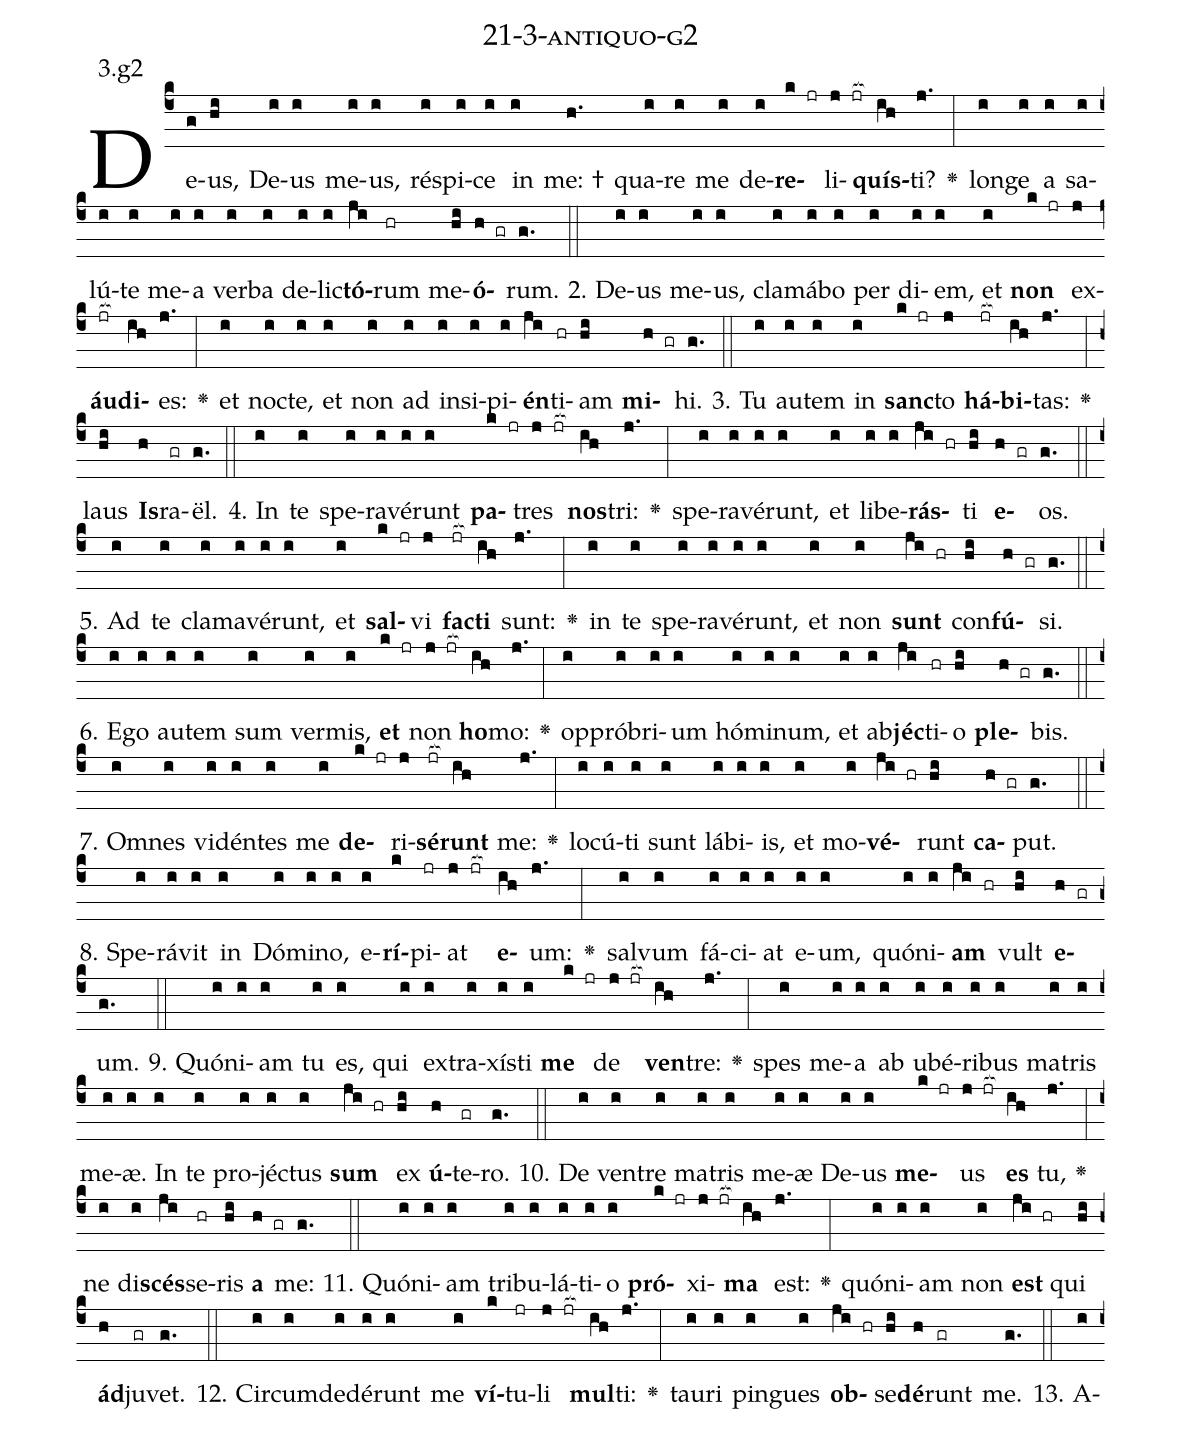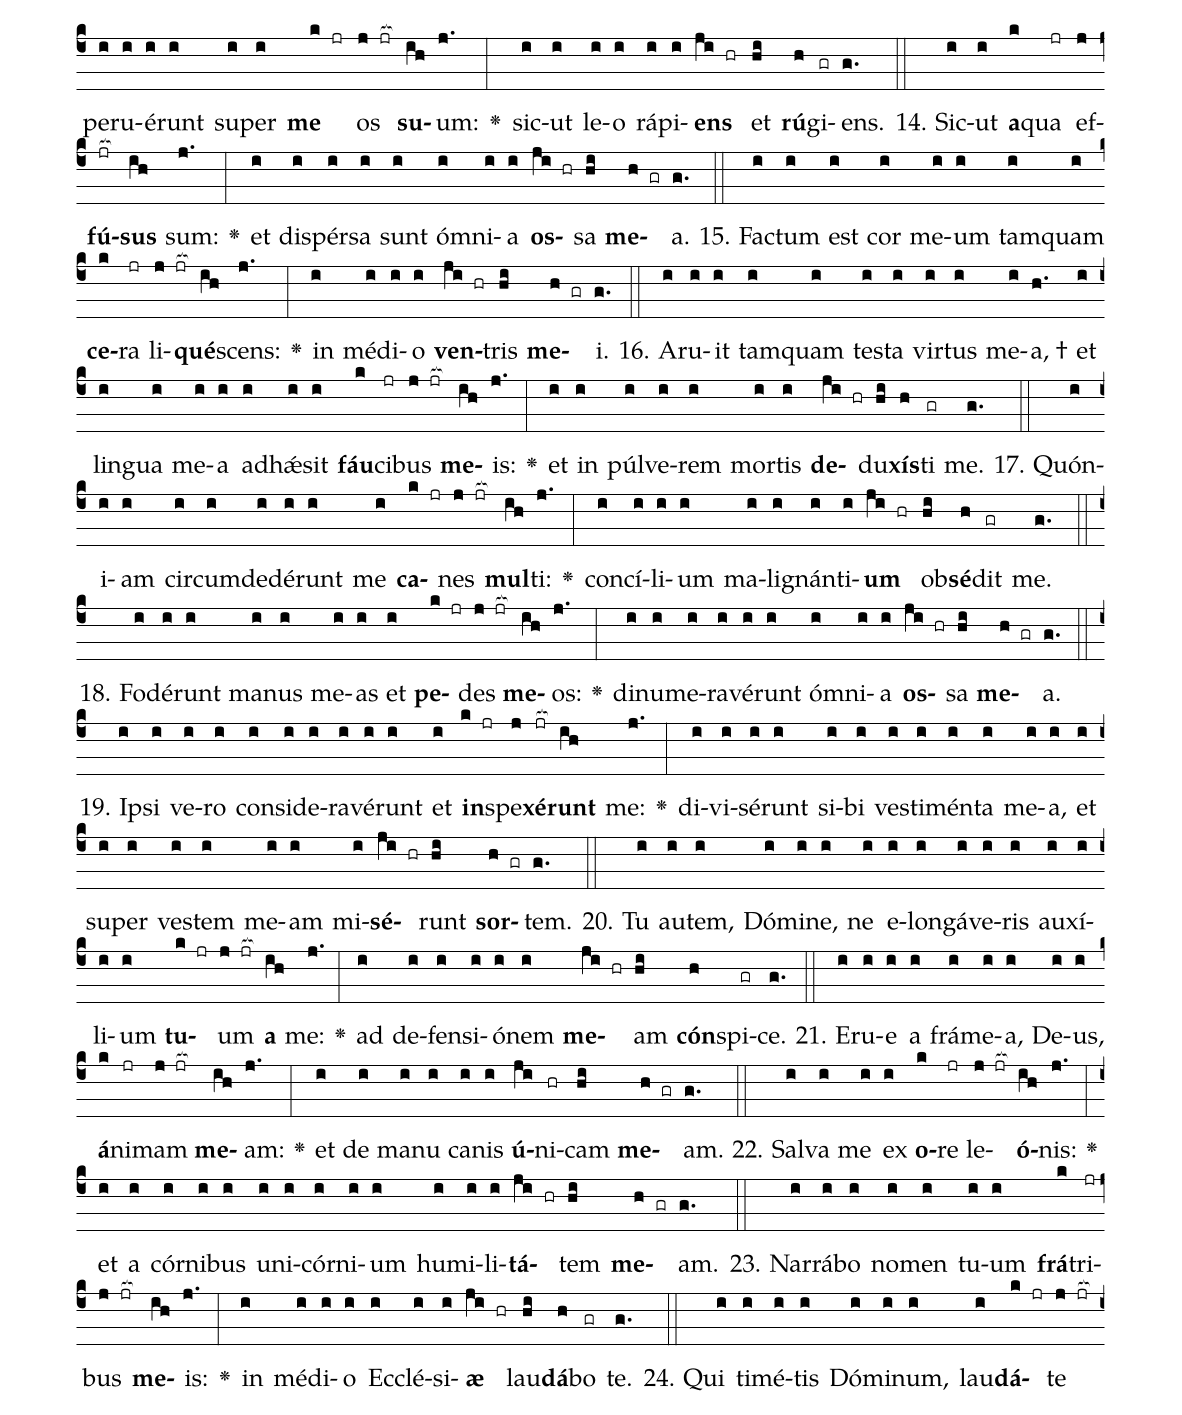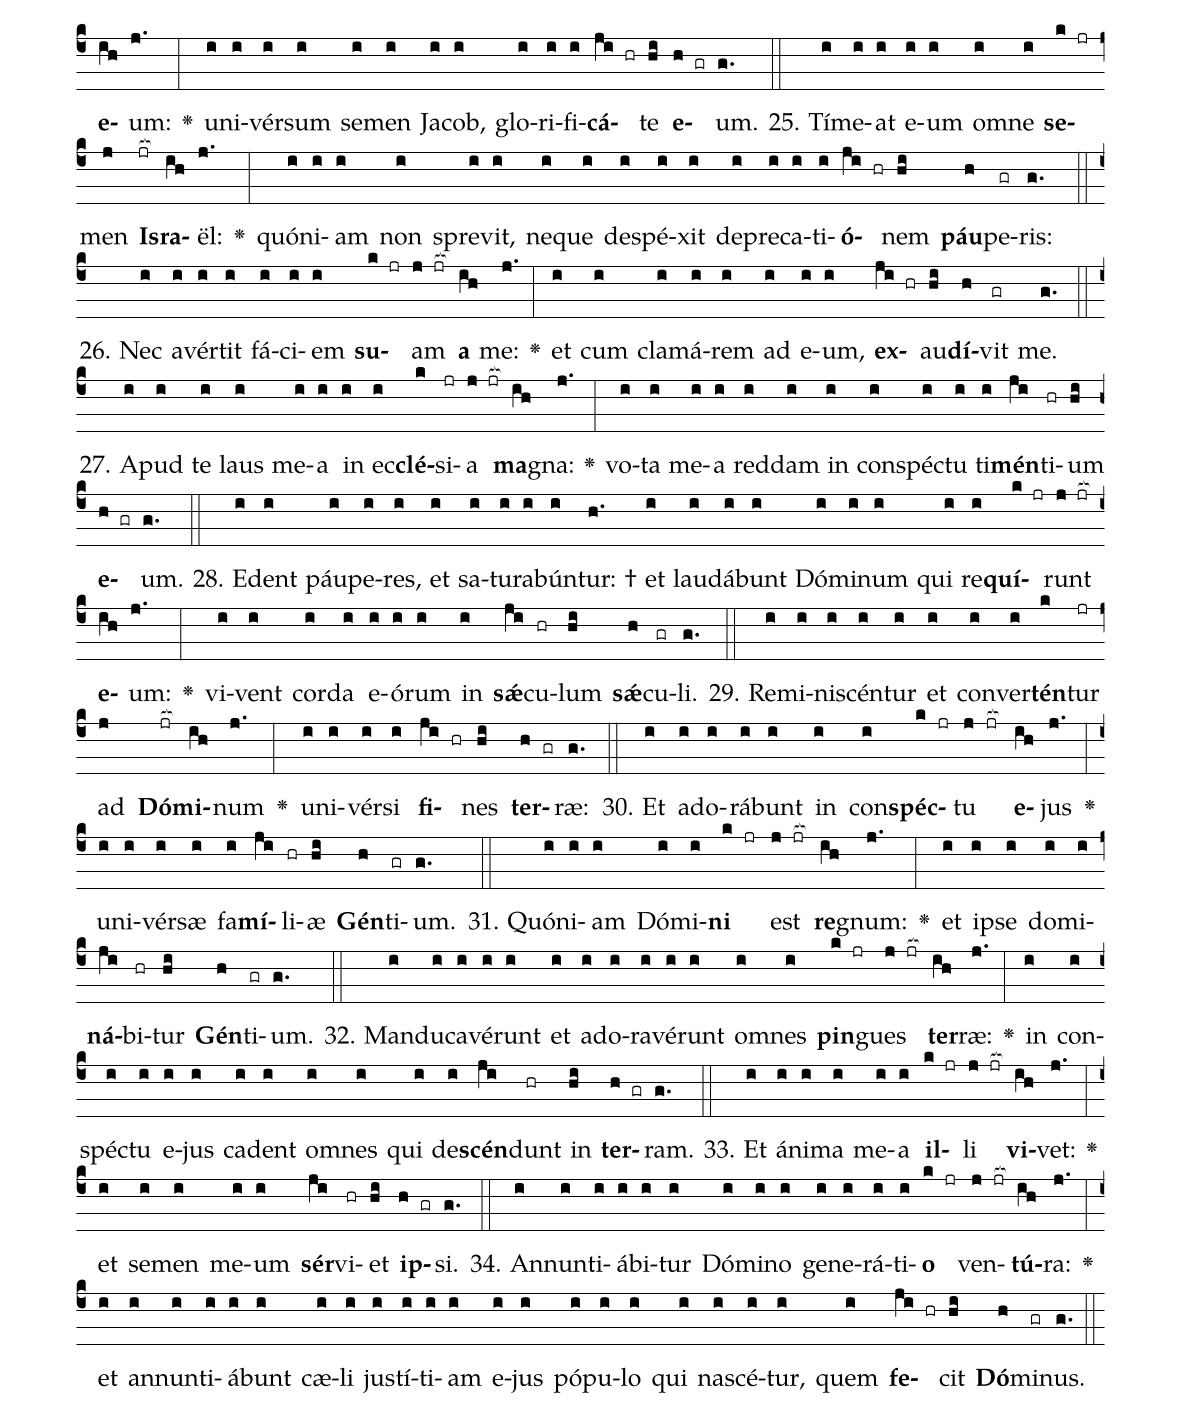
name: 21-3-antiquo-g2;
annotation: 3.g2;
%%
(c4)De(g)us,(hi) De(i)us(i) me(i)us,(i) ré(i)spi(i)ce(i) in(i) me: †(h.) qua(i)re(i) me(i) de(i)<b>re</b>(k jr)li(j jr[ocb:1{])<b>quís</b>(ih[ocb:0}])ti?(j.) <v>\greheightstar</v>(:) lon(i)ge(i) a(i) sa(i)lú(i)te(i) me(i)a(i) ver(i)ba(i) de(i)lic(i)<b>tó</b>(ji)rum(hr) me(hi)<b>ó</b>(h gr)rum.(g.) (::)
2. De(i)us(i) me(i)us,(i) cla(i)má(i)bo(i) per(i) di(i)em,(i) et(i) <b>non</b>(k jr) ex(j)<b>áu</b>(jr[ocb:1{])<b>di</b>(ih[ocb:0}])es:(j.) <v>\greheightstar</v>(:) et(i) noc(i)te,(i) et(i) non(i) ad(i) in(i)si(i)pi(i)<b>én</b>(ji)ti(hr)am(hi) <b>mi</b>(h gr)hi.(g.) (::)
3. Tu(i) au(i)tem(i) in(i) <b>sanc</b>(k jr)to(j) <b>há</b>(jr[ocb:1{])<b>bi</b>(ih[ocb:0}])tas:(j.) <v>\greheightstar</v>(:) laus(hi) <b>Is</b>(h)ra(gr)ël.(g.) (::)
4. In(i) te(i) spe(i)ra(i)vé(i)runt(i) <b>pa</b>(k jr)tres(j jr[ocb:1{]) <b>nos</b>(ih[ocb:0}])tri:(j.) <v>\greheightstar</v>(:) spe(i)ra(i)vé(i)runt,(i) et(i) li(i)be(i)<b>rás</b>(ji hr)ti(hi) <b>e</b>(h gr)os.(g.) (::)
5. Ad(i) te(i) cla(i)ma(i)vé(i)runt,(i) et(i) <b>sal</b>(k jr)vi(j) <b>fac</b>(jr[ocb:1{])<b>ti</b>(ih[ocb:0}]) sunt:(j.) <v>\greheightstar</v>(:) in(i) te(i) spe(i)ra(i)vé(i)runt,(i) et(i) non(i) <b>sunt</b>(ji hr) con(hi)<b>fú</b>(h gr)si.(g.) (::)
6. E(i)go(i) au(i)tem(i) sum(i) ver(i)mis,(i) <b>et</b>(k jr) non(j jr[ocb:1{]) <b>ho</b>(ih[ocb:0}])mo:(j.) <v>\greheightstar</v>(:) op(i)pró(i)bri(i)um(i) hó(i)mi(i)num,(i) et(i) ab(i)<b>jéc</b>(ji)ti(hr)o(hi) <b>ple</b>(h gr)bis.(g.) (::)
7. Om(i)nes(i) vi(i)dén(i)tes(i) me(i) <b>de</b>(k jr)ri(j)<b>sé</b>(jr[ocb:1{])<b>runt</b>(ih[ocb:0}]) me:(j.) <v>\greheightstar</v>(:) lo(i)cú(i)ti(i) sunt(i) lá(i)bi(i)is,(i) et(i) mo(i)<b>vé</b>(ji hr)runt(hi) <b>ca</b>(h gr)put.(g.) (::)
8. Spe(i)rá(i)vit(i) in(i) Dó(i)mi(i)no,(i) e(i)<b>rí</b>(k)pi(jr)at(j jr[ocb:1{]) <b>e</b>(ih[ocb:0}])um:(j.) <v>\greheightstar</v>(:) sal(i)vum(i) fá(i)ci(i)at(i) e(i)um,(i) quón(i)i(i)<b>am</b>(ji hr) vult(hi) <b>e</b>(h gr)um.(g.) (::)
9. Quón(i)i(i)am(i) tu(i) es,(i) qui(i) ex(i)tra(i)xís(i)ti(i) <b>me</b>(k jr) de(j jr[ocb:1{]) <b>ven</b>(ih[ocb:0}])tre:(j.) <v>\greheightstar</v>(:) spes(i) me(i)a(i) ab(i) u(i)bé(i)ri(i)bus(i) ma(i)tris(i) me(i)æ.(i) In(i) te(i) pro(i)jéc(i)tus(i) <b>sum</b>(ji hr) ex(hi) <b>ú</b>(h)te(gr)ro.(g.) (::)
10. De(i) ven(i)tre(i) ma(i)tris(i) me(i)æ(i) De(i)us(i) <b>me</b>(k jr)us(j jr[ocb:1{]) <b>es</b>(ih[ocb:0}]) tu,(j.) <v>\greheightstar</v>(:) ne(i) di(i)<b>scés</b>(ji)se(hr)ris(hi) <b>a</b>(h gr) me:(g.) (::)
11. Quón(i)i(i)am(i) tri(i)bu(i)lá(i)ti(i)o(i) <b>pró</b>(k jr)xi(j jr[ocb:1{])<b>ma</b>(ih[ocb:0}]) est:(j.) <v>\greheightstar</v>(:) quón(i)i(i)am(i) non(i) <b>est</b>(ji hr) qui(hi) <b>ád</b>(h)ju(gr)vet.(g.) (::)
12. Cir(i)cum(i)de(i)dé(i)runt(i) me(i) <b>ví</b>(k)tu(jr)li(j jr[ocb:1{]) <b>mul</b>(ih[ocb:0}])ti:(j.) <v>\greheightstar</v>(:) tau(i)ri(i) pin(i)gues(i) <b>ob</b>(ji hr)se(hi)<b>dé</b>(h)runt(gr) me.(g.) (::)
13. A(i)pe(i)ru(i)é(i)runt(i) su(i)per(i) <b>me</b>(k jr) os(j jr[ocb:1{]) <b>su</b>(ih[ocb:0}])um:(j.) <v>\greheightstar</v>(:) sic(i)ut(i) le(i)o(i) rá(i)pi(i)<b>ens</b>(ji hr) et(hi) <b>rú</b>(h)gi(gr)ens.(g.) (::)
14. Sic(i)ut(i) <b>a</b>(k)qua(jr) ef(j)<b>fú</b>(jr[ocb:1{])<b>sus</b>(ih[ocb:0}]) sum:(j.) <v>\greheightstar</v>(:) et(i) di(i)spér(i)sa(i) sunt(i) óm(i)ni(i)a(i) <b>os</b>(ji hr)sa(hi) <b>me</b>(h gr)a.(g.) (::)
15. Fac(i)tum(i) est(i) cor(i) me(i)um(i) tam(i)quam(i) <b>ce</b>(k)ra(jr) li(j jr[ocb:1{])<b>qué</b>(ih[ocb:0}])scens:(j.) <v>\greheightstar</v>(:) in(i) mé(i)di(i)o(i) <b>ven</b>(ji hr)tris(hi) <b>me</b>(h gr)i.(g.) (::)
16. A(i)ru(i)it(i) tam(i)quam(i) tes(i)ta(i) vir(i)tus(i) me(i)a, †(h.) et(i) lin(i)gua(i) me(i)a(i) ad(i)hǽ(i)sit(i) <b>fáu</b>(k)ci(jr)bus(j jr[ocb:1{]) <b>me</b>(ih[ocb:0}])is:(j.) <v>\greheightstar</v>(:) et(i) in(i) púl(i)ve(i)rem(i) mor(i)tis(i) <b>de</b>(ji hr)du(hi)<b>xís</b>(h)ti(gr) me.(g.) (::)
17. Quón(i)i(i)am(i) cir(i)cum(i)de(i)dé(i)runt(i) me(i) <b>ca</b>(k jr)nes(j jr[ocb:1{]) <b>mul</b>(ih[ocb:0}])ti:(j.) <v>\greheightstar</v>(:) con(i)cí(i)li(i)um(i) ma(i)li(i)gnán(i)ti(i)<b>um</b>(ji hr) ob(hi)<b>sé</b>(h)dit(gr) me.(g.) (::)
18. Fo(i)dé(i)runt(i) ma(i)nus(i) me(i)as(i) et(i) <b>pe</b>(k jr)des(j jr[ocb:1{]) <b>me</b>(ih[ocb:0}])os:(j.) <v>\greheightstar</v>(:) di(i)nu(i)me(i)ra(i)vé(i)runt(i) óm(i)ni(i)a(i) <b>os</b>(ji hr)sa(hi) <b>me</b>(h gr)a.(g.) (::)
19. Ip(i)si(i) ve(i)ro(i) con(i)si(i)de(i)ra(i)vé(i)runt(i) et(i) <b>in</b>(k jr)spe(j)<b>xé</b>(jr[ocb:1{])<b>runt</b>(ih[ocb:0}]) me:(j.) <v>\greheightstar</v>(:) di(i)vi(i)sé(i)runt(i) si(i)bi(i) ves(i)ti(i)mén(i)ta(i) me(i)a,(i) et(i) su(i)per(i) ves(i)tem(i) me(i)am(i) mi(i)<b>sé</b>(ji hr)runt(hi) <b>sor</b>(h gr)tem.(g.) (::)
20. Tu(i) au(i)tem,(i) Dó(i)mi(i)ne,(i) ne(i) e(i)lon(i)gá(i)ve(i)ris(i) au(i)xí(i)li(i)um(i) <b>tu</b>(k jr)um(j jr[ocb:1{]) <b>a</b>(ih[ocb:0}]) me:(j.) <v>\greheightstar</v>(:) ad(i) de(i)fen(i)si(i)ó(i)nem(i) <b>me</b>(ji hr)am(hi) <b>cón</b>(h)spi(gr)ce.(g.) (::)
21. E(i)ru(i)e(i) a(i) frá(i)me(i)a,(i) De(i)us,(i) <b>á</b>(k)ni(jr)mam(j jr[ocb:1{]) <b>me</b>(ih[ocb:0}])am:(j.) <v>\greheightstar</v>(:) et(i) de(i) ma(i)nu(i) ca(i)nis(i) <b>ú</b>(ji)ni(hr)cam(hi) <b>me</b>(h gr)am.(g.) (::)
22. Sal(i)va(i) me(i) ex(i) <b>o</b>(k)re(jr) le(j jr[ocb:1{])<b>ó</b>(ih[ocb:0}])nis:(j.) <v>\greheightstar</v>(:) et(i) a(i) cór(i)ni(i)bus(i) u(i)ni(i)cór(i)ni(i)um(i) hu(i)mi(i)li(i)<b>tá</b>(ji hr)tem(hi) <b>me</b>(h gr)am.(g.) (::)
23. Nar(i)rá(i)bo(i) no(i)men(i) tu(i)um(i) <b>frá</b>(k)tri(jr)bus(j jr[ocb:1{]) <b>me</b>(ih[ocb:0}])is:(j.) <v>\greheightstar</v>(:) in(i) mé(i)di(i)o(i) Ec(i)clé(i)si(i)<b>æ</b>(ji hr) lau(hi)<b>dá</b>(h)bo(gr) te.(g.) (::)
24. Qui(i) ti(i)mé(i)tis(i) Dó(i)mi(i)num,(i) lau(i)<b>dá</b>(k jr)te(j jr[ocb:1{]) <b>e</b>(ih[ocb:0}])um:(j.) <v>\greheightstar</v>(:) u(i)ni(i)vér(i)sum(i) se(i)men(i) Ja(i)cob,(i) glo(i)ri(i)fi(i)<b>cá</b>(ji hr)te(hi) <b>e</b>(h gr)um.(g.) (::)
25. Tí(i)me(i)at(i) e(i)um(i) om(i)ne(i) <b>se</b>(k jr)men(j) <b>Is</b>(jr[ocb:1{])<b>ra</b>(ih[ocb:0}])ël:(j.) <v>\greheightstar</v>(:) quón(i)i(i)am(i) non(i) spre(i)vit,(i) ne(i)que(i) de(i)spé(i)xit(i) de(i)pre(i)ca(i)ti(i)<b>ó</b>(ji hr)nem(hi) <b>páu</b>(h)pe(gr)ris:(g.) (::)
26. Nec(i) a(i)vér(i)tit(i) fá(i)ci(i)em(i) <b>su</b>(k jr)am(j jr[ocb:1{]) <b>a</b>(ih[ocb:0}]) me:(j.) <v>\greheightstar</v>(:) et(i) cum(i) cla(i)má(i)rem(i) ad(i) e(i)um,(i) <b>ex</b>(ji hr)au(hi)<b>dí</b>(h)vit(gr) me.(g.) (::)
27. A(i)pud(i) te(i) laus(i) me(i)a(i) in(i) ec(i)<b>clé</b>(k)si(jr)a(j jr[ocb:1{]) <b>ma</b>(ih[ocb:0}])gna:(j.) <v>\greheightstar</v>(:) vo(i)ta(i) me(i)a(i) red(i)dam(i) in(i) con(i)spéc(i)tu(i) ti(i)<b>mén</b>(ji)ti(hr)um(hi) <b>e</b>(h gr)um.(g.) (::)
28. E(i)dent(i) páu(i)pe(i)res,(i) et(i) sa(i)tu(i)ra(i)bún(i)tur: †(h.) et(i) lau(i)dá(i)bunt(i) Dó(i)mi(i)num(i) qui(i) re(i)<b>quí</b>(k jr)runt(j jr[ocb:1{]) <b>e</b>(ih[ocb:0}])um:(j.) <v>\greheightstar</v>(:) vi(i)vent(i) cor(i)da(i) e(i)ó(i)rum(i) in(i) <b>sǽ</b>(ji)cu(hr)lum(hi) <b>sǽ</b>(h)cu(gr)li.(g.) (::)
29. Re(i)mi(i)ni(i)scén(i)tur(i) et(i) con(i)ver(i)<b>tén</b>(k)tur(jr) ad(j) <b>Dó</b>(jr[ocb:1{])<b>mi</b>(ih[ocb:0}])num(j.) <v>\greheightstar</v>(:) u(i)ni(i)vér(i)si(i) <b>fi</b>(ji hr)nes(hi) <b>ter</b>(h gr)ræ:(g.) (::)
30. Et(i) ad(i)o(i)rá(i)bunt(i) in(i) con(i)<b>spéc</b>(k jr)tu(j jr[ocb:1{]) <b>e</b>(ih[ocb:0}])jus(j.) <v>\greheightstar</v>(:) u(i)ni(i)vér(i)sæ(i) fa(i)<b>mí</b>(ji)li(hr)æ(hi) <b>Gén</b>(h)ti(gr)um.(g.) (::)
31. Quón(i)i(i)am(i) Dó(i)mi(i)<b>ni</b>(k jr) est(j jr[ocb:1{]) <b>re</b>(ih[ocb:0}])gnum:(j.) <v>\greheightstar</v>(:) et(i) ip(i)se(i) do(i)mi(i)<b>ná</b>(ji)bi(hr)tur(hi) <b>Gén</b>(h)ti(gr)um.(g.) (::)
32. Man(i)du(i)ca(i)vé(i)runt(i) et(i) ad(i)o(i)ra(i)vé(i)runt(i) om(i)nes(i) <b>pin</b>(k jr)gues(j jr[ocb:1{]) <b>ter</b>(ih[ocb:0}])ræ:(j.) <v>\greheightstar</v>(:) in(i) con(i)spéc(i)tu(i) e(i)jus(i) ca(i)dent(i) om(i)nes(i) qui(i) de(i)<b>scén</b>(ji)dunt(hr) in(hi) <b>ter</b>(h gr)ram.(g.) (::)
33. Et(i) á(i)ni(i)ma(i) me(i)a(i) <b>il</b>(k jr)li(j jr[ocb:1{]) <b>vi</b>(ih[ocb:0}])vet:(j.) <v>\greheightstar</v>(:) et(i) se(i)men(i) me(i)um(i) <b>sér</b>(ji)vi(hr)et(hi) <b>ip</b>(h gr)si.(g.) (::)
34. An(i)nun(i)ti(i)á(i)bi(i)tur(i) Dó(i)mi(i)no(i) ge(i)ne(i)rá(i)ti(i)<b>o</b>(k jr) ven(j jr[ocb:1{])<b>tú</b>(ih[ocb:0}])ra:(j.) <v>\greheightstar</v>(:) et(i) an(i)nun(i)ti(i)á(i)bunt(i) cæ(i)li(i) jus(i)tí(i)ti(i)am(i) e(i)jus(i) pó(i)pu(i)lo(i) qui(i) na(i)scé(i)tur,(i) quem(i) <b>fe</b>(ji hr)cit(hi) <b>Dó</b>(h)mi(gr)nus.(g.) (::)
